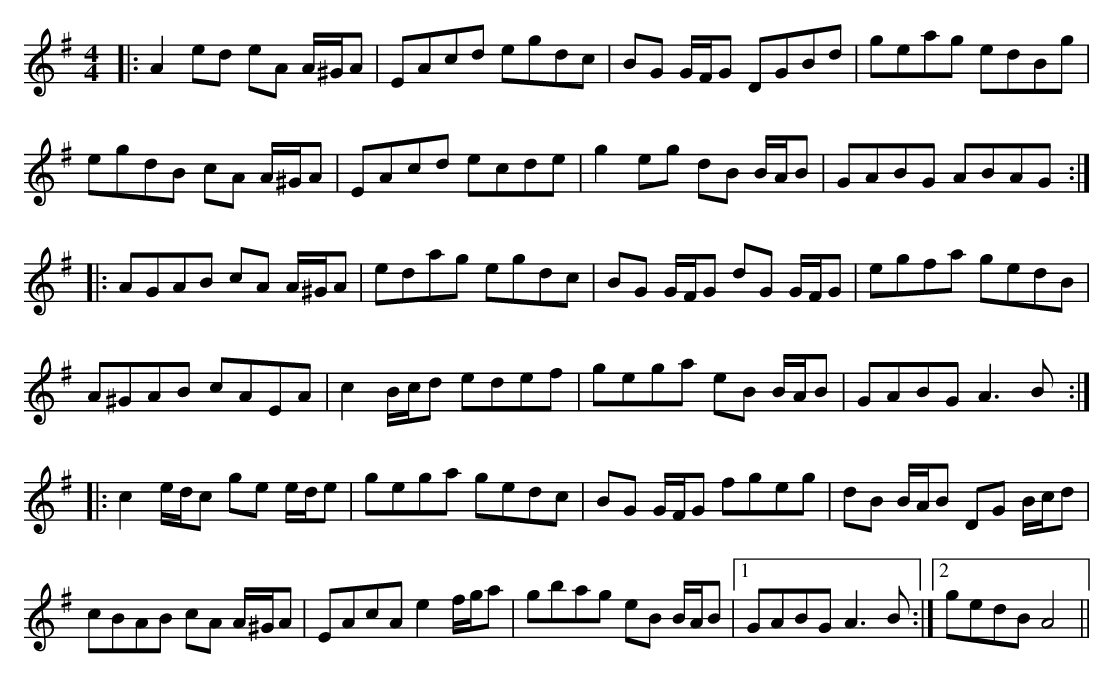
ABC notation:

X:1
M:4/4
K:G
|:A2 ed eA A/^G/A|EAcd egdc|BG G/F/G DGBd|geag edBg|
egdB cA A/^G/A|EAcd ecde|g2 eg dB B/A/B|GABG ABAG:|
|:AGAB cA A/^G/A|edag egdc|BG G/F/G dG G/F/G|egfa gedB|
A^GAB cAEA|c2 B/c/d edef|gega eB B/A/B|GABG A3 B:|
|:c2 e/d/c ge e/d/e|gega gedc|BG G/F/G fgeg|dB B/A/B DG B/c/d|
cBAB cA A/^G/A|EAcA e2 f/g/a|gbag eB B/A/B|1 GABG A3 B:|2 gedB A4||
